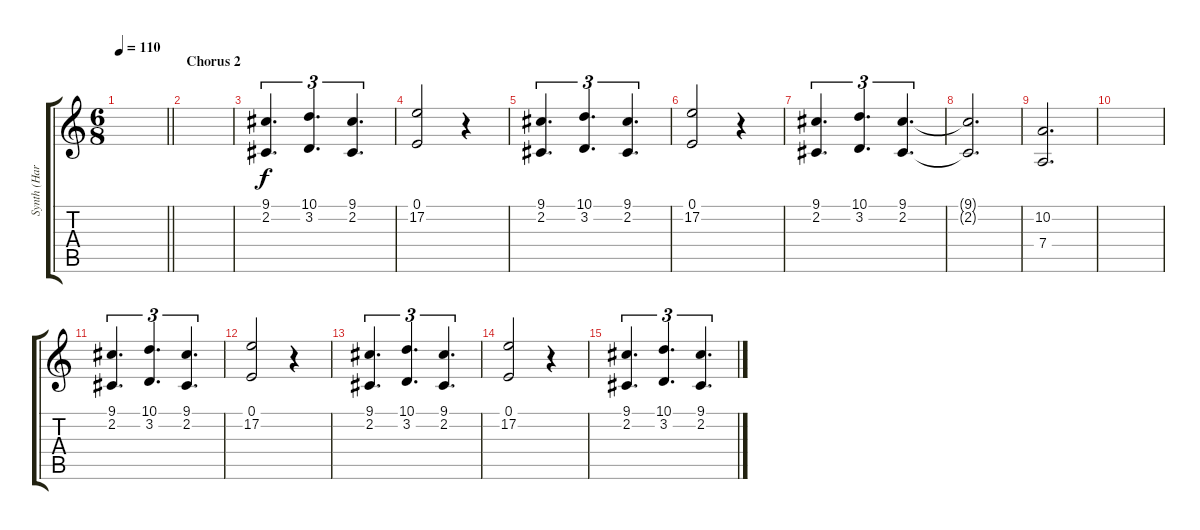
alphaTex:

\track ("Synth (Harmonics)" "Synth (Har") {instrument pad8sweep}
\staff {score tabs}
\tuning (E4 B3 G3 D3 A2 E2) {hide}
\ts (6 8)
\tempo 110
\clef g2
\barLineRight lightlight
\ks c
|
\section ("" "Chorus 2")
|
(9.1 2.2).4{d tu (3 2) volume 12 instrument stringensemble1} (10.1 3.2).4{d tu (3 2)} (9.1 2.2).4{d tu (3 2)} |
(0.1 17.2).2 r.4 |
(9.1 2.2).4{d tu (3 2)} (10.1 3.2).4{d tu (3 2)} (9.1 2.2).4{d tu (3 2)} |
(0.1 17.2).2 r.4 |
(9.1 2.2).4{d tu (3 2)} (10.1 3.2).4{d tu (3 2)} (9.1 2.2).4{d tu (3 2)} |
(9.1{t} 2.2{t}).2{d} |
(10.2 7.4).2{d} |
|
(9.1 2.2).4{d tu (3 2) volume 12 instrument stringensemble1} (10.1 3.2).4{d tu (3 2)} (9.1 2.2).4{d tu (3 2)} |
(0.1 17.2).2 r.4 |
(9.1 2.2).4{d tu (3 2)} (10.1 3.2).4{d tu (3 2)} (9.1 2.2).4{d tu (3 2)} |
(0.1 17.2).2 r.4 |
(9.1 2.2).4{d tu (3 2)} (10.1 3.2).4{d tu (3 2)} (9.1 2.2).4{d tu (3 2)}
